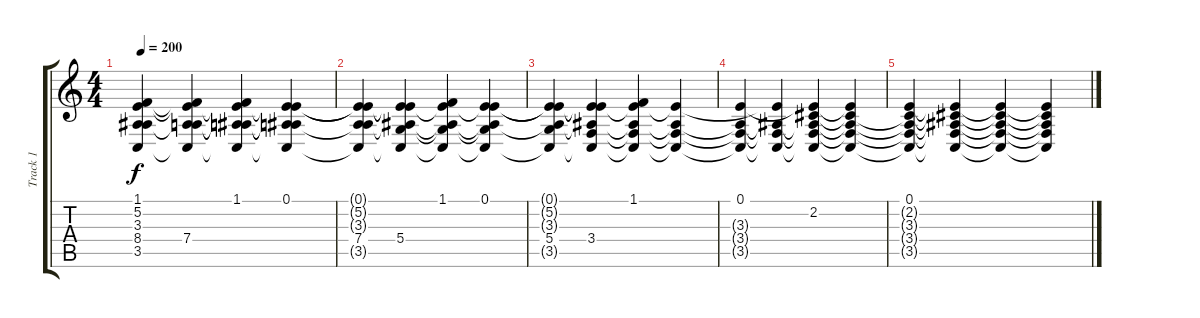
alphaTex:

\track ("Track 1" "Track 1") {instrument electricgrandpiano}
\staff {score tabs}
\tuning (E4 B3 G3 D3 A2 E2) {hide}
\ts (4 4)
\tempo 200
\clef g2
\ks c
(1.1{t} 5.2{t} 3.3{t} 8.4 3.5{t}).4{dy f} (1.1{t} 5.2{t} 3.3{t} 7.4 3.5{t}).4{beam merge} (1.1 5.2{t} 3.3{t} 7.4{t} 3.5{t}).4{beam Up} (0.1 5.2{t} 3.3{t} 7.4{t} 3.5{t}).4{beam Up} |
(0.1{t} 5.2{t} 3.3{t} 7.4 3.5{t}).4 (0.1{t} 5.2{t} 3.3{t} 5.4 3.5{t}).4{beam merge} (1.1 5.2{t} 3.3{t} 5.4{t} 3.5{t}).4{beam Up} (0.1 5.2{t} 3.3{t} 5.4{t} 3.5{t}).4{beam Up} |
(0.1{t} 5.2{t} 3.3{t} 5.4 3.5{t}).4 (0.1{t} 5.2{t} 3.3{t} 3.4 3.5{t}).4 (1.1 5.2{t} 3.3{t} 3.4{t} 3.5{t}).4 (5.2{t} 3.3{t} 3.4{t} 3.5{t}).4 |
(0.1 3.3{t} 3.4{t} 3.5{t}).4 (5.2{t} 3.3{t} 3.4{t} 3.5{t}).4 (0.1{t} 2.2 3.3{t} 3.4{t} 3.5{t}).4 (0.1{t} 2.2{t} 3.3{t} 3.4{t} 3.5{t}).4 |
(0.1 2.2{t} 3.3{t} 3.4{t} 3.5{t}).4 (0.1{t} 2.2{t} 3.3{t} 3.4{t} 3.5{t}).4 (0.1{t} 2.2{t} 3.3{t} 3.4{t} 3.5{t}).4 (0.1{t} 2.2{t} 3.3{t} 3.4{t} 3.5{t}).4
